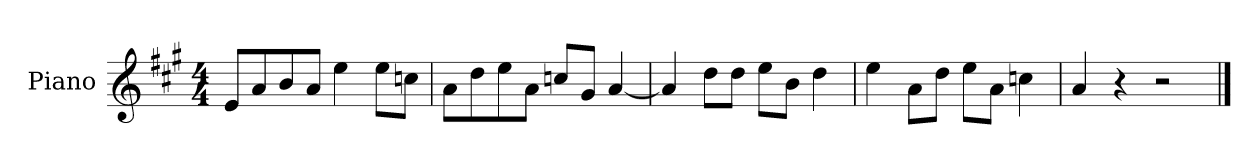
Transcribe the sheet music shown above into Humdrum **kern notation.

**kern
*part1
*staff1
*I"Piano
*I'P-no
*clefG2
*k[f#c#g#]
*M4/4
*MM90
=1
8e/L
8a/
8b/
8a/J
4ee\
8ee\L
8ccn\J
=2
8a\L
8dd\
8ee\
8a\J
8ccn/L
8g#/J
[4a/
=3
4a/]
8dd\L
8dd\J
8ee\L
8b\J
4dd\
=4
4ee\
8a\L
8dd\J
8ee\L
8a\J
4ccn\
=5
4a/
4r
2r
==
*-
